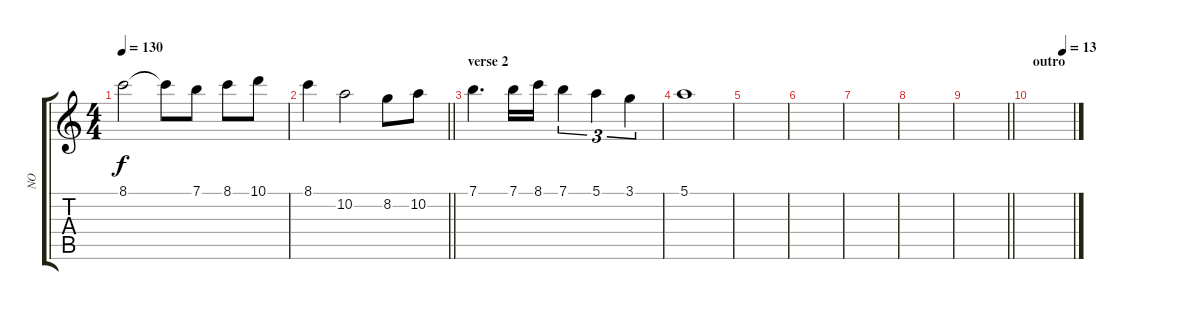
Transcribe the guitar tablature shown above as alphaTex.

\track ("NO" "NO") {instrument stringensemble1}
\staff {score tabs}
\tuning (E5 B4 G4 D4 A3 D3) {hide}
\ts (4 4)
\tempo 130
\clef g2
\ks c
8.1.2{dy f} 8.1{t}.8 7.1.8 8.1.8 10.1.8 |
\barLineRight lightlight
8.1.4 10.2.2 8.2.8 10.2.8 |
\section ("" "verse 2")
7.1.4{d} 7.1.16 8.1.16 7.1.4{tu (3 2)} 5.1.4{tu (3 2)} 3.1.4{tu (3 2)} |
5.1.1 |
|
|
|
|
\barLineRight lightlight
|
\section ("" "outro")
\tempo (13 0.75)
